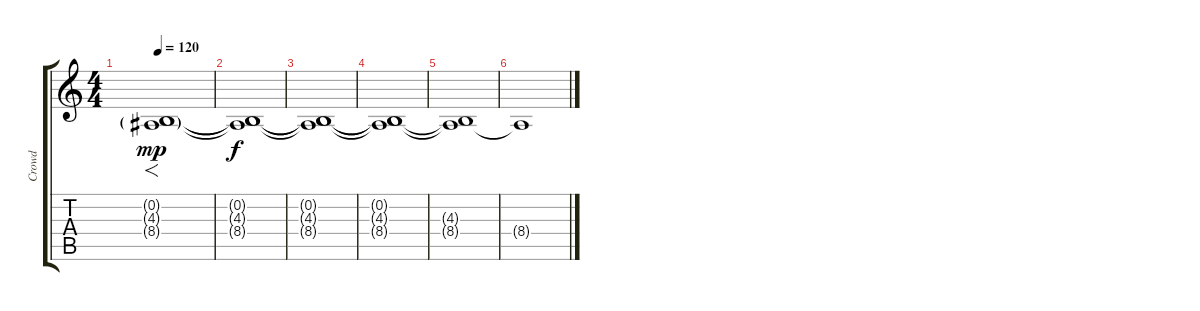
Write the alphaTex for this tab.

\track ("Crowd" "Crowd") {instrument applause}
\staff {score tabs}
\tuning (E4 B3 G3 D3 A2 E2) {hide}
\ts (4 4)
\tempo 120
\clef g2
\ks c
(0.2{g} 4.3{g} 8.4{g}).1{f dy mp instrument applause} |
(0.2{t} 4.3{t} 8.4{t}).1{dy f} |
(0.2{t} 4.3{t} 8.4{t}).1 |
(0.2{t} 4.3{t} 8.4{t}).1 |
(4.3{t} 8.4{t}).1 |
8.4{t}.1
